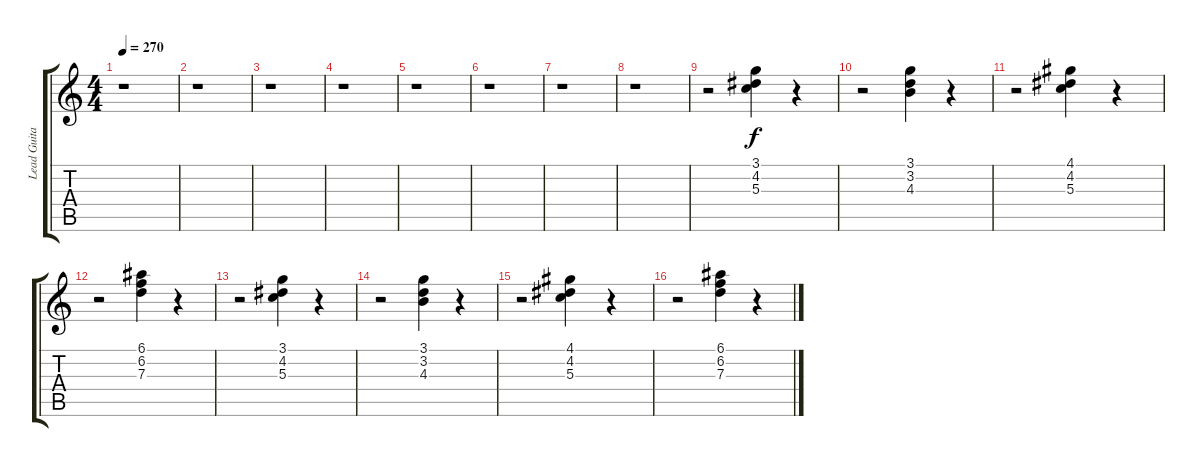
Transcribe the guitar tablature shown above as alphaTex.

\track ("Lead Guitar (Everything Went Numb)" "Lead Guita") {instrument distortionguitar}
\staff {score tabs}
\tuning (E4 B3 G3 D3 A2 E2) {hide}
\ts (4 4)
\tempo 270
\clef g2
\ks c
r.1{dy f} |
r.1 |
r.1 |
r.1 |
r.1 |
r.1 |
r.1 |
r.1 |
r.2 (3.1 4.2 5.3).4 r.4 |
r.2 (3.1 3.2 4.3).4 r.4 |
r.2 (4.1 4.2 5.3).4 r.4 |
r.2 (6.1 6.2 7.3).4 r.4 |
r.2 (3.1 4.2 5.3).4 r.4 |
r.2 (3.1 3.2 4.3).4 r.4 |
r.2 (4.1 4.2 5.3).4 r.4 |
r.2 (6.1 6.2 7.3).4 r.4
